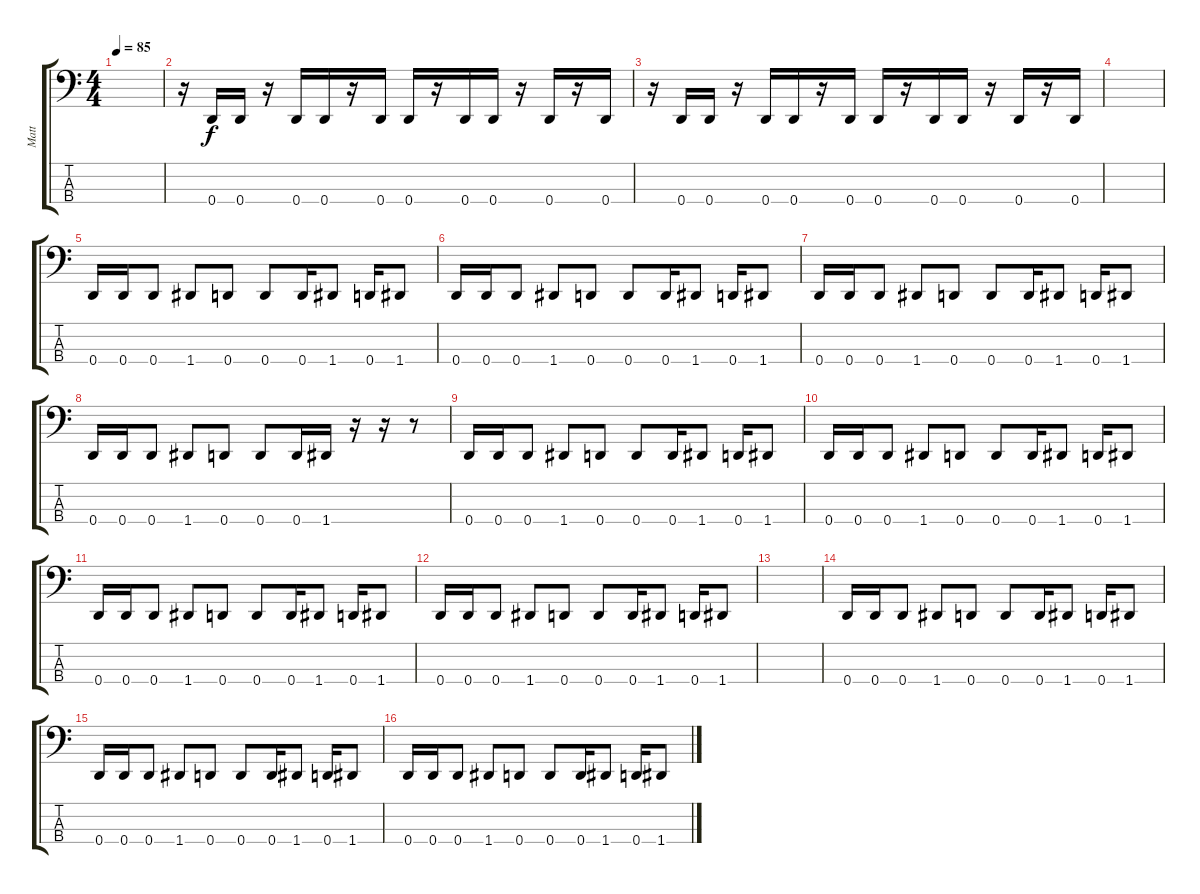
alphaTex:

\track ("Matt" "Matt") {instrument electricbasspick}
\staff {score tabs}
\tuning (G2 D2 A1 D1) {hide}
\ts (4 4)
\tempo 85
\clef f4
\ks c
|
r.16 0.4.16 0.4.16 r.16 0.4.16 0.4.16 r.16 0.4.16 0.4.16 r.16 0.4.16 0.4.16 r.16 0.4.16 r.16 0.4.16 |
r.16 0.4.16 0.4.16 r.16 0.4.16 0.4.16 r.16 0.4.16 0.4.16 r.16 0.4.16 0.4.16 r.16 0.4.16 r.16 0.4.16 |
|
0.4.16 0.4.16 0.4.8 1.4.8 0.4.8 0.4.8 0.4.16 1.4.8 0.4.16 1.4.8 |
0.4.16 0.4.16 0.4.8 1.4.8 0.4.8 0.4.8 0.4.16 1.4.8 0.4.16 1.4.8 |
0.4.16 0.4.16 0.4.8 1.4.8 0.4.8 0.4.8 0.4.16 1.4.8 0.4.16 1.4.8 |
0.4.16 0.4.16 0.4.8 1.4.8 0.4.8 0.4.8 0.4.16 1.4.16 r.16 r.16 r.8 |
0.4.16 0.4.16 0.4.8 1.4.8 0.4.8 0.4.8 0.4.16 1.4.8 0.4.16 1.4.8 |
0.4.16 0.4.16 0.4.8 1.4.8 0.4.8 0.4.8 0.4.16 1.4.8 0.4.16 1.4.8 |
0.4.16 0.4.16 0.4.8 1.4.8 0.4.8 0.4.8 0.4.16 1.4.8 0.4.16 1.4.8 |
0.4.16 0.4.16 0.4.8 1.4.8 0.4.8 0.4.8 0.4.16 1.4.8 0.4.16 1.4.8 |
|
0.4.16 0.4.16 0.4.8 1.4.8 0.4.8 0.4.8 0.4.16 1.4.8 0.4.16 1.4.8 |
0.4.16 0.4.16 0.4.8 1.4.8 0.4.8 0.4.8 0.4.16 1.4.8 0.4.16 1.4.8 |
0.4.16 0.4.16 0.4.8 1.4.8 0.4.8 0.4.8 0.4.16 1.4.8 0.4.16 1.4.8
